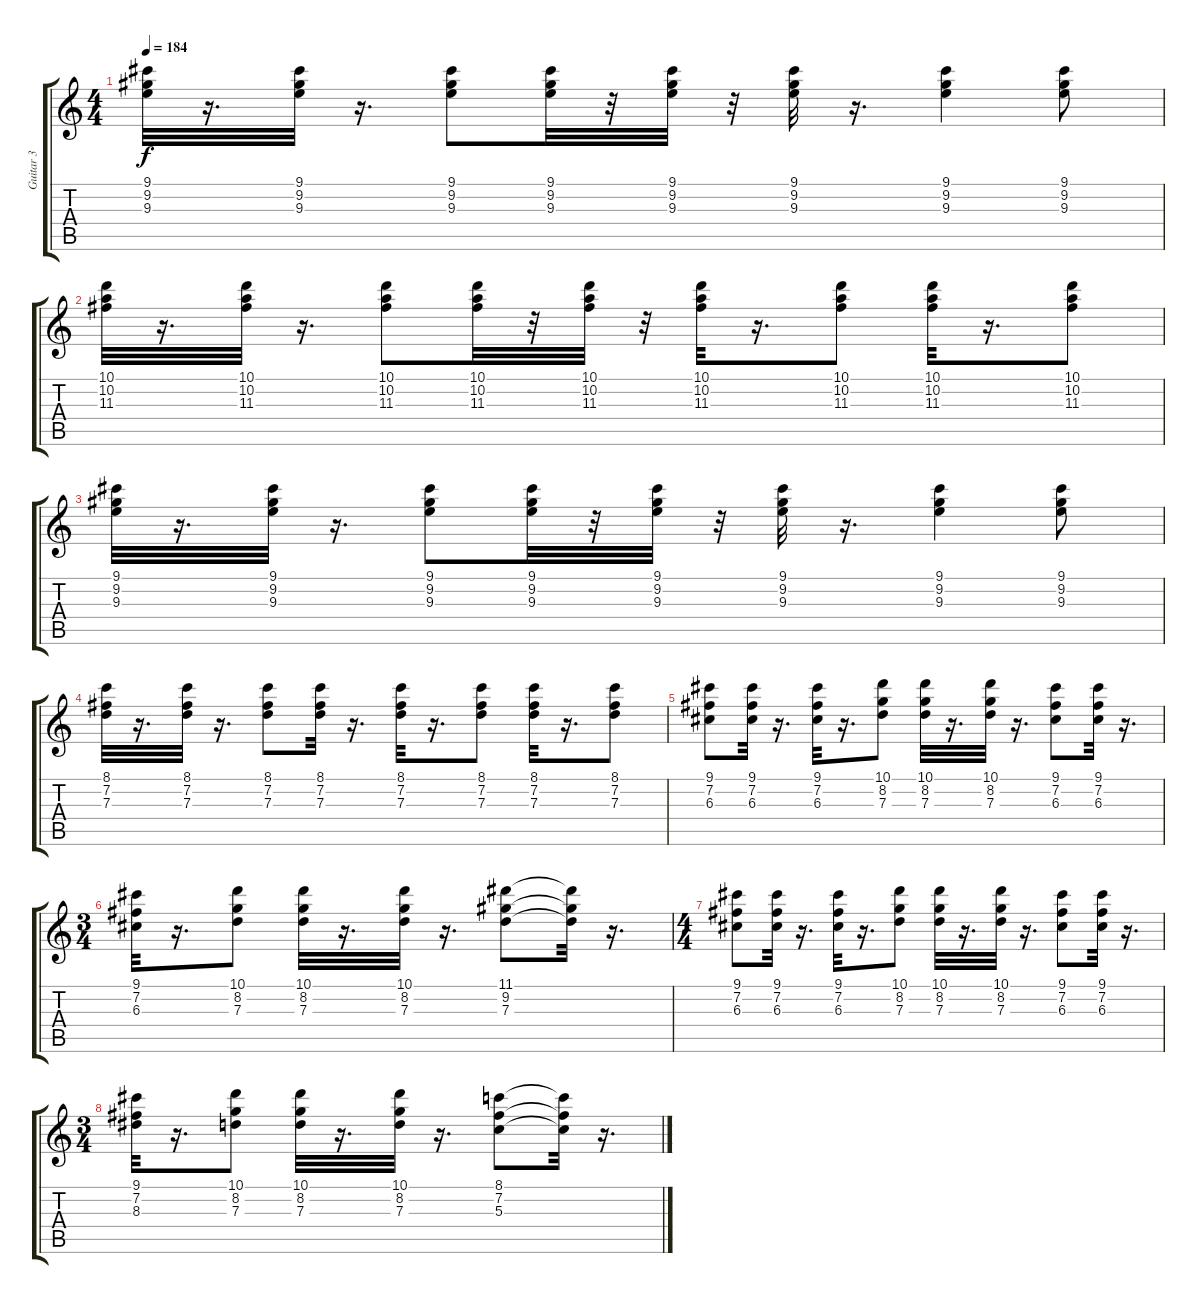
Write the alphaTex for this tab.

\track ("Guitar 3" "Guitar 3") {instrument distortionguitar}
\staff {score tabs}
\tuning (E4 B3 G3 D3 A2 E2) {hide}
\ts (4 4)
\tempo 184
\clef g2
\ks c
(9.1 9.2 9.3).32{dy f} r.16{d} (9.1 9.2 9.3).32 r.16{d} (9.1 9.2 9.3).8 (9.1 9.2 9.3).32 r.32 (9.1 9.2 9.3).32 r.32 (9.1 9.2 9.3).32 r.16{d} (9.1 9.2 9.3).4 (9.1 9.2 9.3).8 |
(10.1 10.2 11.3).32 r.16{d} (10.1 10.2 11.3).32 r.16{d} (10.1 10.2 11.3).8 (10.1 10.2 11.3).32 r.32 (10.1 10.2 11.3).32 r.32 (10.1 10.2 11.3).32 r.16{d} (10.1 10.2 11.3).8 (10.1 10.2 11.3).32 r.16{d} (10.1 10.2 11.3).8 |
(9.1 9.2 9.3).32 r.16{d} (9.1 9.2 9.3).32 r.16{d} (9.1 9.2 9.3).8 (9.1 9.2 9.3).32 r.32 (9.1 9.2 9.3).32 r.32 (9.1 9.2 9.3).32 r.16{d} (9.1 9.2 9.3).4 (9.1 9.2 9.3).8 |
(8.1 7.2 7.3).32 r.16{d} (8.1 7.2 7.3).32 r.16{d} (8.1 7.2 7.3).8 (8.1 7.2 7.3).32 r.16{d} (8.1 7.2 7.3).32 r.16{d} (8.1 7.2 7.3).8 (8.1 7.2 7.3).32 r.16{d} (8.1 7.2 7.3).8 |
(9.1 7.2 6.3).8 (9.1 7.2 6.3).32 r.16{d} (9.1 7.2 6.3).32 r.16{d} (10.1 8.2 7.3).8 (10.1 8.2 7.3).32 r.16{d} (10.1 8.2 7.3).32 r.16{d} (9.1 7.2 6.3).8 (9.1 7.2 6.3).32 r.16{d} |
\ts (3 4)
(9.1 7.2 6.3).32 r.16{d} (10.1 8.2 7.3).8 (10.1 8.2 7.3).32 r.16{d} (10.1 8.2 7.3).32 r.16{d} (11.1 9.2 7.3).8 (11.1{t} 9.2{t} 7.3{t}).32 r.16{d} |
\ts (4 4)
(9.1 7.2 6.3).8 (9.1 7.2 6.3).32 r.16{d} (9.1 7.2 6.3).32 r.16{d} (10.1 8.2 7.3).8 (10.1 8.2 7.3).32 r.16{d} (10.1 8.2 7.3).32 r.16{d} (9.1 7.2 6.3).8 (9.1 7.2 6.3).32 r.16{d} |
\ts (3 4)
(9.1 7.2 8.3).32 r.16{d} (10.1 8.2 7.3).8 (10.1 8.2 7.3).32 r.16{d} (10.1 8.2 7.3).32 r.16{d} (8.1 7.2 5.3).8 (8.1{t} 7.2{t} 5.3{t}).32 r.16{d}
